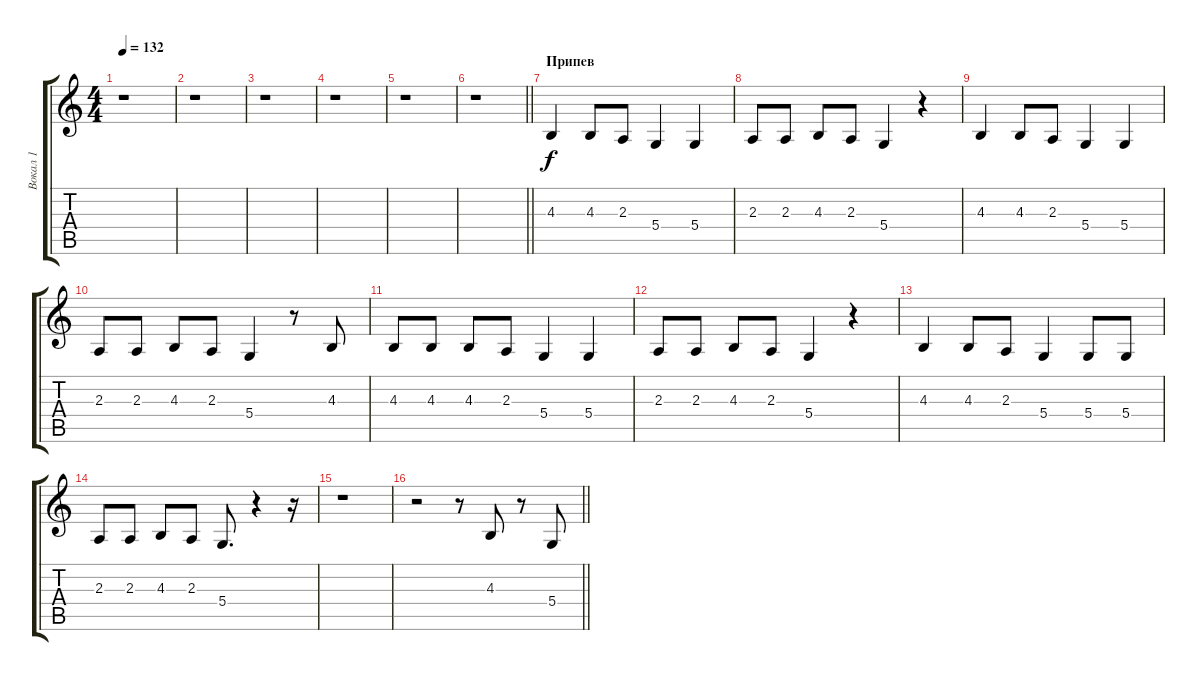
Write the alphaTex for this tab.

\track ("Вокал 1" "Вокал 1") {instrument tenorsax}
\staff {score tabs}
\tuning (E4 B3 G3 D3 A2 E2) {hide}
\ts (4 4)
\tempo 132
\clef g2
\ks c
r.1{dy f} |
r.1 |
r.1 |
r.1 |
r.1 |
\barLineRight lightlight
r.1 |
\section ("" "Припев")
4.3.4 4.3.8 2.3.8 5.4.4 5.4.4 |
2.3.8 2.3.8 4.3.8 2.3.8 5.4.4 r.4 |
4.3.4 4.3.8 2.3.8 5.4.4 5.4.4 |
2.3.8 2.3.8 4.3.8 2.3.8 5.4.4 r.8 4.3.8 |
4.3.8 4.3.8 4.3.8 2.3.8 5.4.4 5.4.4 |
2.3.8 2.3.8 4.3.8 2.3.8 5.4.4 r.4 |
4.3.4 4.3.8 2.3.8 5.4.4 5.4.8 5.4.8 |
2.3.8 2.3.8 4.3.8 2.3.8 5.4.8{d} r.4 r.16 |
r.1 |
\barLineRight lightlight
r.2 r.8 4.3.8 r.8 5.4.8
